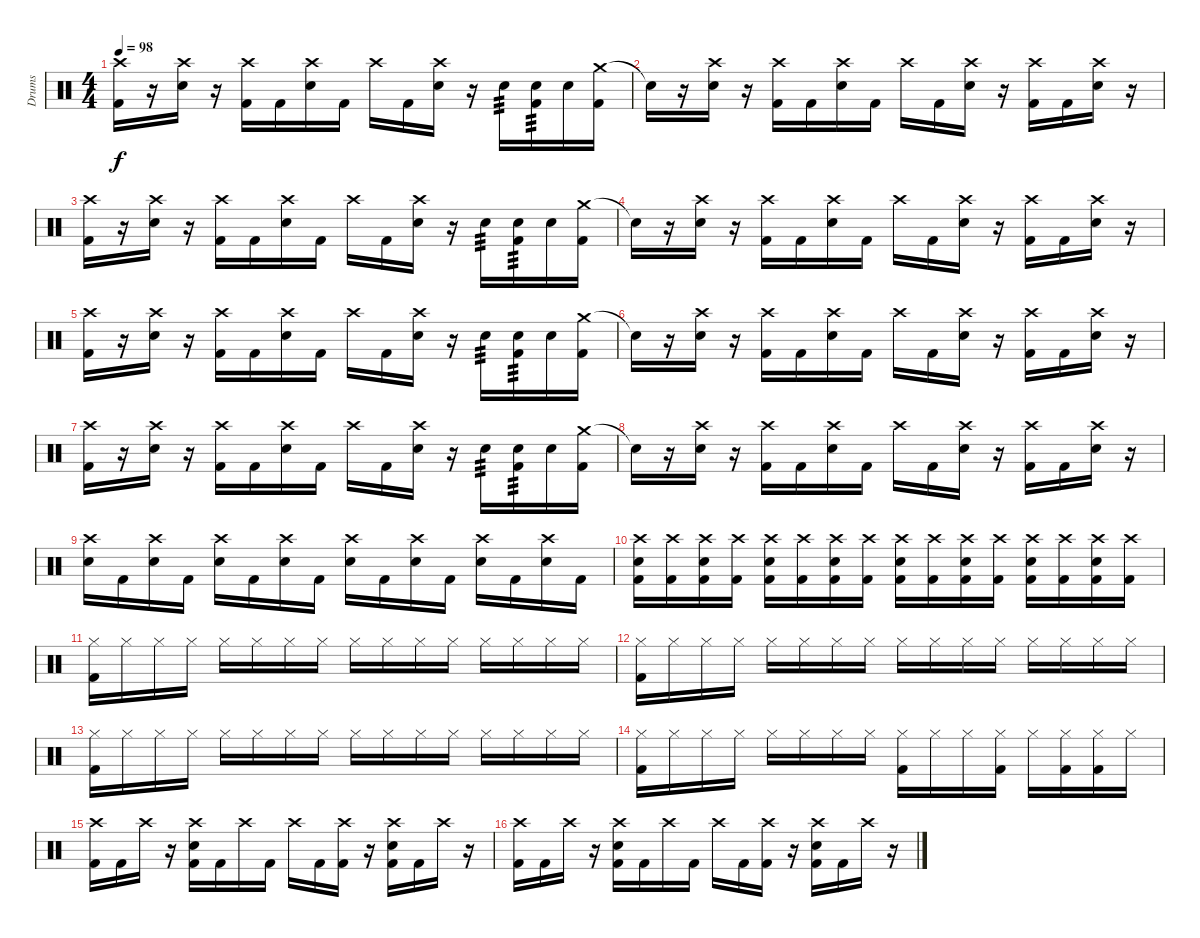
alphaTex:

\track ("Drums" "Drums") {instrument percussion}
\staff {score}
\articulation defaults
\ts (4 4)
\tempo 98
\clef neutral
\ks c
("Crash high (hit)" "Kick (hit) 2").16{dy f} r.16 ("Snare (hit) 2" "Crash high (hit)").16 r.16 ("Crash high (hit)" "Kick (hit) 2").16 "Kick (hit) 2".16 ("Snare (hit) 2" "Crash high (hit)").16 "Kick (hit) 2".16 "Crash high (hit)".16 "Kick (hit) 2".16 ("Snare (hit) 2" "Crash high (hit)").16 r.16 "Snare (hit) 2".16{tp 3} ("Snare (hit) 2" "Kick (hit) 2").16{tp 3} "Snare (hit) 2".16 ("Crash medium (hit)" "Kick (hit) 2").16 |
"Snare (hit)"{t}.16 r.16 ("Snare (hit) 2" "Crash high (hit)").16 r.16 ("Crash high (hit)" "Kick (hit) 2").16 "Kick (hit) 2".16 ("Snare (hit) 2" "Crash high (hit)").16 "Kick (hit) 2".16 "Crash high (hit)".16 "Kick (hit) 2".16 ("Snare (hit) 2" "Crash high (hit)").16 r.16 ("Crash high (hit)" "Kick (hit) 2").16 "Kick (hit) 2".16 ("Snare (hit) 2" "Crash high (hit)").16 r.16 |
("Crash high (hit)" "Kick (hit) 2").16 r.16 ("Snare (hit) 2" "Crash high (hit)").16 r.16 ("Crash high (hit)" "Kick (hit) 2").16 "Kick (hit) 2".16 ("Snare (hit) 2" "Crash high (hit)").16 "Kick (hit) 2".16 "Crash high (hit)".16 "Kick (hit) 2".16 ("Snare (hit) 2" "Crash high (hit)").16 r.16 "Snare (hit) 2".16{tp 3} ("Snare (hit) 2" "Kick (hit) 2").16{tp 3} "Snare (hit) 2".16 ("Crash medium (hit)" "Kick (hit) 2").16 |
"Snare (hit)"{t}.16 r.16 ("Snare (hit) 2" "Crash high (hit)").16 r.16 ("Crash high (hit)" "Kick (hit) 2").16 "Kick (hit) 2".16 ("Snare (hit) 2" "Crash high (hit)").16 "Kick (hit) 2".16 "Crash high (hit)".16 "Kick (hit) 2".16 ("Snare (hit) 2" "Crash high (hit)").16 r.16 ("Crash high (hit)" "Kick (hit) 2").16 "Kick (hit) 2".16 ("Snare (hit) 2" "Crash high (hit)").16 r.16 |
("Crash high (hit)" "Kick (hit) 2").16 r.16 ("Snare (hit) 2" "Crash high (hit)").16 r.16 ("Crash high (hit)" "Kick (hit) 2").16 "Kick (hit) 2".16 ("Snare (hit) 2" "Crash high (hit)").16 "Kick (hit) 2".16 "Crash high (hit)".16 "Kick (hit) 2".16 ("Snare (hit) 2" "Crash high (hit)").16 r.16 "Snare (hit) 2".16{tp 3} ("Snare (hit) 2" "Kick (hit) 2").16{tp 3} "Snare (hit) 2".16 ("Crash medium (hit)" "Kick (hit) 2").16 |
"Snare (hit)"{t}.16 r.16 ("Snare (hit) 2" "Crash high (hit)").16 r.16 ("Crash high (hit)" "Kick (hit) 2").16 "Kick (hit) 2".16 ("Snare (hit) 2" "Crash high (hit)").16 "Kick (hit) 2".16 "Crash high (hit)".16 "Kick (hit) 2".16 ("Snare (hit) 2" "Crash high (hit)").16 r.16 ("Crash high (hit)" "Kick (hit) 2").16 "Kick (hit) 2".16 ("Snare (hit) 2" "Crash high (hit)").16 r.16 |
("Crash high (hit)" "Kick (hit) 2").16 r.16 ("Snare (hit) 2" "Crash high (hit)").16 r.16 ("Crash high (hit)" "Kick (hit) 2").16 "Kick (hit) 2".16 ("Snare (hit) 2" "Crash high (hit)").16 "Kick (hit) 2".16 "Crash high (hit)".16 "Kick (hit) 2".16 ("Snare (hit) 2" "Crash high (hit)").16 r.16 "Snare (hit) 2".16{tp 3} ("Snare (hit) 2" "Kick (hit) 2").16{tp 3} "Snare (hit) 2".16 ("Crash medium (hit)" "Kick (hit) 2").16 |
"Snare (hit)"{t}.16 r.16 ("Snare (hit) 2" "Crash high (hit)").16 r.16 ("Crash high (hit)" "Kick (hit) 2").16 "Kick (hit) 2".16 ("Snare (hit) 2" "Crash high (hit)").16 "Kick (hit) 2".16 "Crash high (hit)".16 "Kick (hit) 2".16 ("Snare (hit) 2" "Crash high (hit)").16 r.16 ("Crash high (hit)" "Kick (hit) 2").16 "Kick (hit) 2".16 ("Snare (hit) 2" "Crash high (hit)").16 r.16 |
("Snare (hit) 2" "Crash high (hit)").16 "Kick (hit) 2".16 ("Snare (hit) 2" "Crash high (hit)").16 "Kick (hit) 2".16 ("Snare (hit) 2" "Crash high (hit)").16 "Kick (hit) 2".16 ("Snare (hit) 2" "Crash high (hit)").16 "Kick (hit) 2".16 ("Snare (hit) 2" "Crash high (hit)").16 "Kick (hit) 2".16 ("Snare (hit) 2" "Crash high (hit)").16 "Kick (hit) 2".16 ("Snare (hit) 2" "Crash high (hit)").16 "Kick (hit) 2".16 ("Snare (hit) 2" "Crash high (hit)").16 "Kick (hit) 2".16 |
("Snare (hit) 2" "Crash high (hit)" "Kick (hit) 2").16 ("Crash high (hit)" "Kick (hit) 2").16 ("Snare (hit) 2" "Crash high (hit)" "Kick (hit) 2").16 ("Crash high (hit)" "Kick (hit) 2").16 ("Snare (hit) 2" "Crash high (hit)" "Kick (hit) 2").16 ("Crash high (hit)" "Kick (hit) 2").16 ("Snare (hit) 2" "Crash high (hit)" "Kick (hit) 2").16 ("Crash high (hit)" "Kick (hit) 2").16 ("Snare (hit) 2" "Crash high (hit)" "Kick (hit) 2").16 ("Crash high (hit)" "Kick (hit) 2").16 ("Snare (hit) 2" "Crash high (hit)" "Kick (hit) 2").16 ("Crash high (hit)" "Kick (hit) 2").16 ("Snare (hit) 2" "Crash high (hit)" "Kick (hit) 2").16 ("Crash high (hit)" "Kick (hit) 2").16 ("Snare (hit) 2" "Crash high (hit)" "Kick (hit) 2").16 ("Crash high (hit)" "Kick (hit) 2").16 |
("Hi-Hat (closed)" "Kick (hit) 2").16 "Hi-Hat (closed)".16 "Hi-Hat (closed)".16 "Hi-Hat (closed)".16 "Hi-Hat (closed)".16 "Hi-Hat (closed)".16 "Hi-Hat (closed)".16 "Hi-Hat (closed)".16 "Hi-Hat (closed)".16 "Hi-Hat (closed)".16 "Hi-Hat (closed)".16 "Hi-Hat (closed)".16 "Hi-Hat (closed)".16 "Hi-Hat (closed)".16 "Hi-Hat (closed)".16 "Hi-Hat (closed)".16 |
("Hi-Hat (closed)" "Kick (hit) 2").16 "Hi-Hat (closed)".16 "Hi-Hat (closed)".16 "Hi-Hat (closed)".16 "Hi-Hat (closed)".16 "Hi-Hat (closed)".16 "Hi-Hat (closed)".16 "Hi-Hat (closed)".16 "Hi-Hat (closed)".16 "Hi-Hat (closed)".16 "Hi-Hat (closed)".16 "Hi-Hat (closed)".16 "Hi-Hat (closed)".16 "Hi-Hat (closed)".16 "Hi-Hat (closed)".16 "Hi-Hat (closed)".16 |
("Hi-Hat (closed)" "Kick (hit) 2").16 "Hi-Hat (closed)".16 "Hi-Hat (closed)".16 "Hi-Hat (closed)".16 "Hi-Hat (closed)".16 "Hi-Hat (closed)".16 "Hi-Hat (closed)".16 "Hi-Hat (closed)".16 "Hi-Hat (closed)".16 "Hi-Hat (closed)".16 "Hi-Hat (closed)".16 "Hi-Hat (closed)".16 "Hi-Hat (closed)".16 "Hi-Hat (closed)".16 "Hi-Hat (closed)".16 "Hi-Hat (closed)".16 |
("Hi-Hat (closed)" "Kick (hit) 2").16 "Hi-Hat (closed)".16 "Hi-Hat (closed)".16 "Hi-Hat (closed)".16 "Hi-Hat (closed)".16 "Hi-Hat (closed)".16 "Hi-Hat (closed)".16 "Hi-Hat (closed)".16 ("Hi-Hat (closed)" "Kick (hit) 2").16 "Hi-Hat (closed)".16 "Hi-Hat (closed)".16 ("Hi-Hat (closed)" "Kick (hit) 2").16 "Hi-Hat (closed)".16 ("Hi-Hat (closed)" "Kick (hit) 2").16 ("Hi-Hat (closed)" "Kick (hit) 2").16 "Hi-Hat (closed)".16 |
("Crash high (hit)" "Kick (hit) 2").16 "Kick (hit) 2".16 "Crash high (hit)".16 r.16 ("Snare (hit) 2" "Crash high (hit)" "Kick (hit) 2").16 "Kick (hit) 2".16 "Crash high (hit)".16 "Kick (hit) 2".16 "Crash high (hit)".16 "Kick (hit) 2".16 ("Crash high (hit)" "Kick (hit) 2").16 r.16 ("Snare (hit) 2" "Crash high (hit)" "Kick (hit) 2").16 "Kick (hit) 2".16 "Crash high (hit)".16 r.16 |
("Crash high (hit)" "Kick (hit) 2").16 "Kick (hit) 2".16 "Crash high (hit)".16 r.16 ("Snare (hit) 2" "Crash high (hit)" "Kick (hit) 2").16 "Kick (hit) 2".16 "Crash high (hit)".16 "Kick (hit) 2".16 "Crash high (hit)".16 "Kick (hit) 2".16 ("Crash high (hit)" "Kick (hit) 2").16 r.16 ("Snare (hit) 2" "Crash high (hit)" "Kick (hit) 2").16 "Kick (hit) 2".16 "Crash high (hit)".16 r.16
